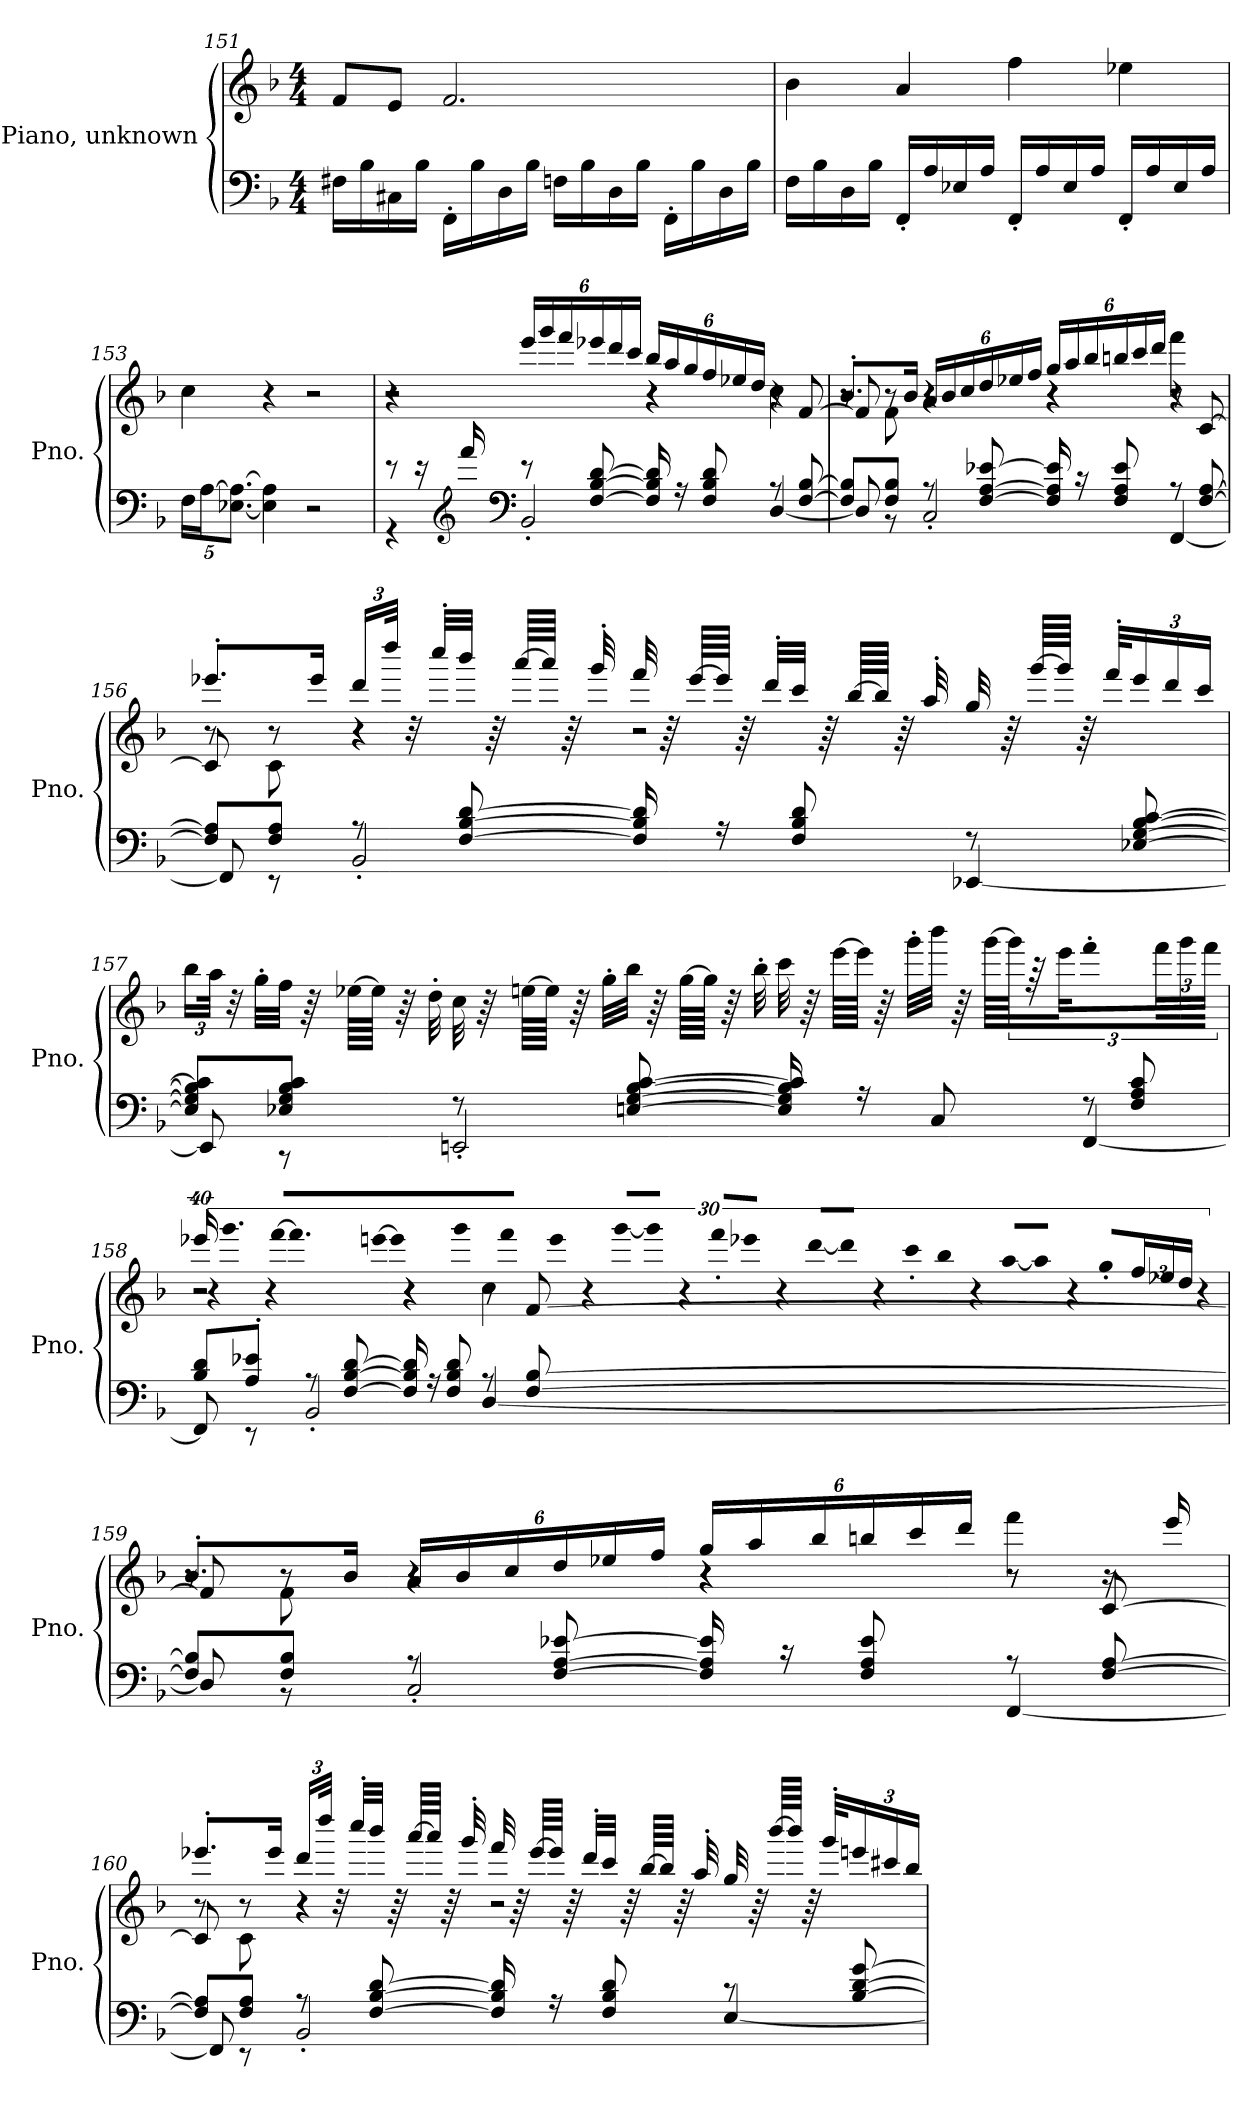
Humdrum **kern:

**kern	**kern
*part1	*part1
*staff2	*staff1
*I"Piano, unknown	*
*I'Pno.	*
!!LO:LB:g=z
*clefF4	*clefG2
*k[b-]	*k[b-]
*M4/4	*M4/4
=151	=151
16F#X\LL	8f/L
16B-\	.
16C#X\	8e/J
16B-\JJ	.
16FF'\LL	2.f/
16B-\	.
16D\	.
16B-\JJ	.
16Fn\LL	.
16B-\	.
16D\	.
16B-\JJ	.
16FF'\LL	.
16B-\	.
16D\	.
16B-\JJ	.
=152	=152
16F\LL	4b-\
16B-\	.
16D\	.
16B-\JJ	.
16FF'/LL	4a/
16A/	.
16E-X/	.
16A/JJ	.
16FF'/LL	4ff\
16A/	.
16E-/	.
16A/JJ	.
16FF'/LL	4ee-X\
16A/	.
16E-/	.
16A/JJ	.
=153	=153
*Xbrackettup	*
20F\LL	4cc\
[20A\J	.
[10.E-X\ 10.A\_J	.
4E-\] 4A\]	4r
2r	2r
!!LO:LB:g=z
=154	=154
*^	*^
*	*	*	*^
8r	4r	4r	2r	2r
16r	.	.	.	.
*clefG2	*	*	*	*
16fff/	.	.	.	.
*clefF4	*	*	*	*
*	*	*Xbrackettup	*	*
8r	2BB-'/	24eee/LL	.	.
.	.	24ggg/	.	.
.	.	24fff/	.	.
[8F/ [8B-/ [8d/	.	24eee-X/	.	.
.	.	24ddd/	.	.
.	.	24ccc/JJ	.	.
16F/] 16B-/] 16d/]	.	24bb-/LL	4r	4r
.	.	24aa/	.	.
16r	.	.	.	.
.	.	24gg/	.	.
8F/ 8B-/ 8d/	.	24ff/	.	.
.	.	24ee-X/	.	.
.	.	24dd/JJ	.	.
8r	[4D/	4r	4cc\	8r
[8F/ [8B-/	.	.	.	[8f/
=155	=155	=155	=155	=155
8F/] 8B-/]L	8D/]	8.b-'/L	8r	8f/]
8F/ 8B-/J	8r	.	8f\	8r
.	.	16b-/Jk	.	.
8r	2C'/	24a/LL	4r	4r
.	.	24b-/	.	.
.	.	24cc/	.	.
[8F/ [8A/ [8e-X/	.	24dd/	.	.
.	.	24ee-X/	.	.
.	.	24ff/JJ	.	.
16F/] 16A/] 16e-/]	.	24gg/LL	4r	4r
.	.	24aa/	.	.
16r	.	.	.	.
.	.	24bb-/	.	.
8F/ 8A/ 8e-/	.	24bbn/	.	.
.	.	24ccc/	.	.
.	.	24ddd/JJ	.	.
8r	[4FF/	4r	4fff\	8r
[8F/ [8A/	.	.	.	[8c/
!!LO:LB:g=z	!!	!!
=156	=156	=156	=156	=156
8F/] 8A/]L	8FF/]	8.eee-X'/L	8r	8c/]
8F/ 8A/J	8r	.	8c\	8r
.	.	16eee-/Jk	.	.
8r	2BB-'/	24ddd/LL	4r	4r
.	.	48dddd/JJk	.	.
.	.	32r	.	.
.	.	32cccc'/LLL	.	.
[8F/ [8B-/ [8d/	.	32bbb-/JJJ	.	.
.	.	64r	.	.
.	.	[64aaa/LLLL	.	.
.	.	64aaa/JJJJ]	.	.
.	.	64r	.	.
.	.	32ggg'/	.	.
16F/] 16B-/] 16d/]	.	32fff/	2r	2r
.	.	64r	.	.
.	.	[64eee-/LLLL	.	.
16r	.	64eee-/JJJJ]	.	.
.	.	64r	.	.
.	.	32ddd'/LLL	.	.
8F/ 8B-/ 8d/	.	32ccc/JJJ	.	.
.	.	64r	.	.
.	.	[64bb-/LLLL	.	.
.	.	64bb-/JJJJ]	.	.
.	.	64r	.	.
.	.	32aa'/	.	.
8r	[4EE-X/	32gg/	.	.
.	.	64r	.	.
.	.	[64ggg/LLLL	.	.
.	.	64ggg/JJJJ]	.	.
.	.	64r	.	.
.	.	32fff'/KLL	.	.
[8E-X/ [8G/ [8B-/ [8c/	.	24eee-/	.	.
.	.	24ddd/	.	.
.	.	24ccc/JJ	.	.
*	*	*v	*v	*v
!!LO:LB:g=z
=157	=157	=157
8E-/] 8G/] 8B-/] 8c/]L	8EE-/]	24bb-\LL
.	.	48aa\JJk
.	.	32r
.	.	32gg'\LLL
8E-X/ 8G/ 8B-/ 8c/J	8r	32ff\JJJ
.	.	64r
.	.	[64ee-X\LLLL
.	.	64ee-\JJJJ]
.	.	64r
.	.	32dd'\
8r	2EEn'/	32cc\
.	.	64r
.	.	[64een\LLLL
.	.	64ee\JJJJ]
.	.	64r
.	.	32gg'\LLL
[8En/ [8G/ [8B-/ [8c/	.	32bb-\JJJ
.	.	64r
.	.	[64gg\LLLL
.	.	64gg\JJJJ]
.	.	64r
.	.	32bb-'\
16E/] 16G/] 16B-/] 16c/]	.	32ccc\
.	.	64r
.	.	[64eee\LLLL
16r	.	64eee\JJJJ]
.	.	64r
.	.	32ggg'\LLL
8C/	.	32bbb-\JJJ
.	.	64r
.	.	[64ggg\LLLL
*	*	*brackettup
.	.	96ggg\JJJJ]
.	.	96r
.	.	24eee\KL
8r	[4FF/	8fff'\
*	*	*Xbrackettup
8F/ 8A/ 8c/	.	24fff\L
.	.	24ggg\
.	.	24fff\JJ
!!LO:LB:g=z
=158	=158	=158
*	*	*brackettup
!	!	!LO:N:vis=32
*	*	*^
*	*	*	*^
8B-/ 8d/L	8FF/]	640%23eee-X/	2r	2r
!	!	!LO:N:vis=128	!	!
.	.	1920%17r	.	.
!	!	!LO:N:vis=64.	!	!
.	.	640%17ggg/	.	.
!	!	!LO:N:vis=128	!	!
.	.	1920%17r	.	.
!	!	!LO:N:vis=256	!	!
.	.	[1920%17fff/KLLLL	.	.
!	!	!LO:N:vis=64.	!	!
.	.	640%17fff/]	.	.
.	.	1920ryy	.	.
!	!	!LO:N:vis=256	!	!
.	.	[1920%17eeen/JK	.	.
8A/' 8e-X/'J	8r	32eee/]	.	.
.	.	32ggg/J	.	.
.	.	16fff/JJ	.	.
8r	2BB-'/	32eee/	.	.
.	.	64r	.	.
.	.	[64ggg/LLLL	.	.
.	.	64ggg/JJJJ]	.	.
.	.	64r	.	.
.	.	32fff'/LLL	.	.
[8F/ [8B-/ [8d/	.	32eee-X/JJJ	.	.
.	.	64r	.	.
.	.	[64ddd/LLLL	.	.
.	.	64ddd/JJJJ]	.	.
.	.	64r	.	.
.	.	32ccc'/	.	.
16F/] 16B-/] 16d/]	.	32bb-/	4r	4r
.	.	64r	.	.
.	.	[64aa/LLLL	.	.
16r	.	64aa/JJJJ]	.	.
.	.	64r	.	.
.	.	32gg'/KLL	.	.
*	*	*Xbrackettup	*	*
8F/ 8B-/ 8d/	.	24ff/	.	.
.	.	24ee-X/	.	.
.	.	24dd/JJ	.	.
8r	[4D/	4r	4cc\	8r
[8F/ [8B-/	.	.	.	[8f/
!!LO:PB:g=z	!!	!!
=159	=159	=159	=159	=159
8F/] 8B-/]L	8D/]	8.b-'/L	8r	8f/]
8F/ 8B-/J	8r	.	8f\	8r
.	.	16b-/Jk	.	.
8r	2C'/	24a/LL	4r	4r
.	.	24b-/	.	.
.	.	24cc/	.	.
[8F/ [8A/ [8e-X/	.	24dd/	.	.
.	.	24ee-X/	.	.
.	.	24ff/JJ	.	.
16F/] 16A/] 16e-/]	.	24gg/LL	4r	4r
.	.	24aa/	.	.
16r	.	.	.	.
.	.	24bb-/	.	.
8F/ 8A/ 8e-/	.	24bbn/	.	.
.	.	24ccc/	.	.
.	.	24ddd/JJ	.	.
8r	[4FF/	8r	4fff\	8r
[8F/ [8A/	.	16r	.	[8c/
.	.	16eee/	.	.
!!LO:LB:g=z	!!	!!
=160	=160	=160	=160	=160
8F/] 8A/]L	8FF/]	8.eee-X'/L	8r	8c/]
8F/ 8A/J	8r	.	8c\	8r
.	.	16eee-/Jk	.	.
8r	2BB-'/	24ddd/LL	4r	4r
.	.	48dddd/JJk	.	.
.	.	32r	.	.
.	.	32cccc'/LLL	.	.
[8F/ [8B-/ [8d/	.	32bbb-/JJJ	.	.
.	.	64r	.	.
.	.	[64aaa/LLLL	.	.
.	.	64aaa/JJJJ]	.	.
.	.	64r	.	.
.	.	32ggg'/	.	.
16F/] 16B-/] 16d/]	.	32fff/	2r	2r
.	.	64r	.	.
.	.	[64eee-/LLLL	.	.
16r	.	64eee-/JJJJ]	.	.
.	.	64r	.	.
.	.	32ddd'/LLL	.	.
8F/ 8B-/ 8d/	.	32ccc/JJJ	.	.
.	.	64r	.	.
.	.	[64bb-/LLLL	.	.
.	.	64bb-/JJJJ]	.	.
.	.	64r	.	.
.	.	32aa'/	.	.
8r	[4E/	32gg/	.	.
.	.	64r	.	.
.	.	[64bbb-/LLLL	.	.
.	.	64bbb-/JJJJ]	.	.
.	.	64r	.	.
.	.	32ggg'/KLL	.	.
[8B-/ [8d/ [8g/	.	24eeen/	.	.
.	.	24ccc#X/	.	.
.	.	24bb-/JJ	.	.
*v	*v	*	*	*
*	*v	*v	*v
=	=
*-	*-
